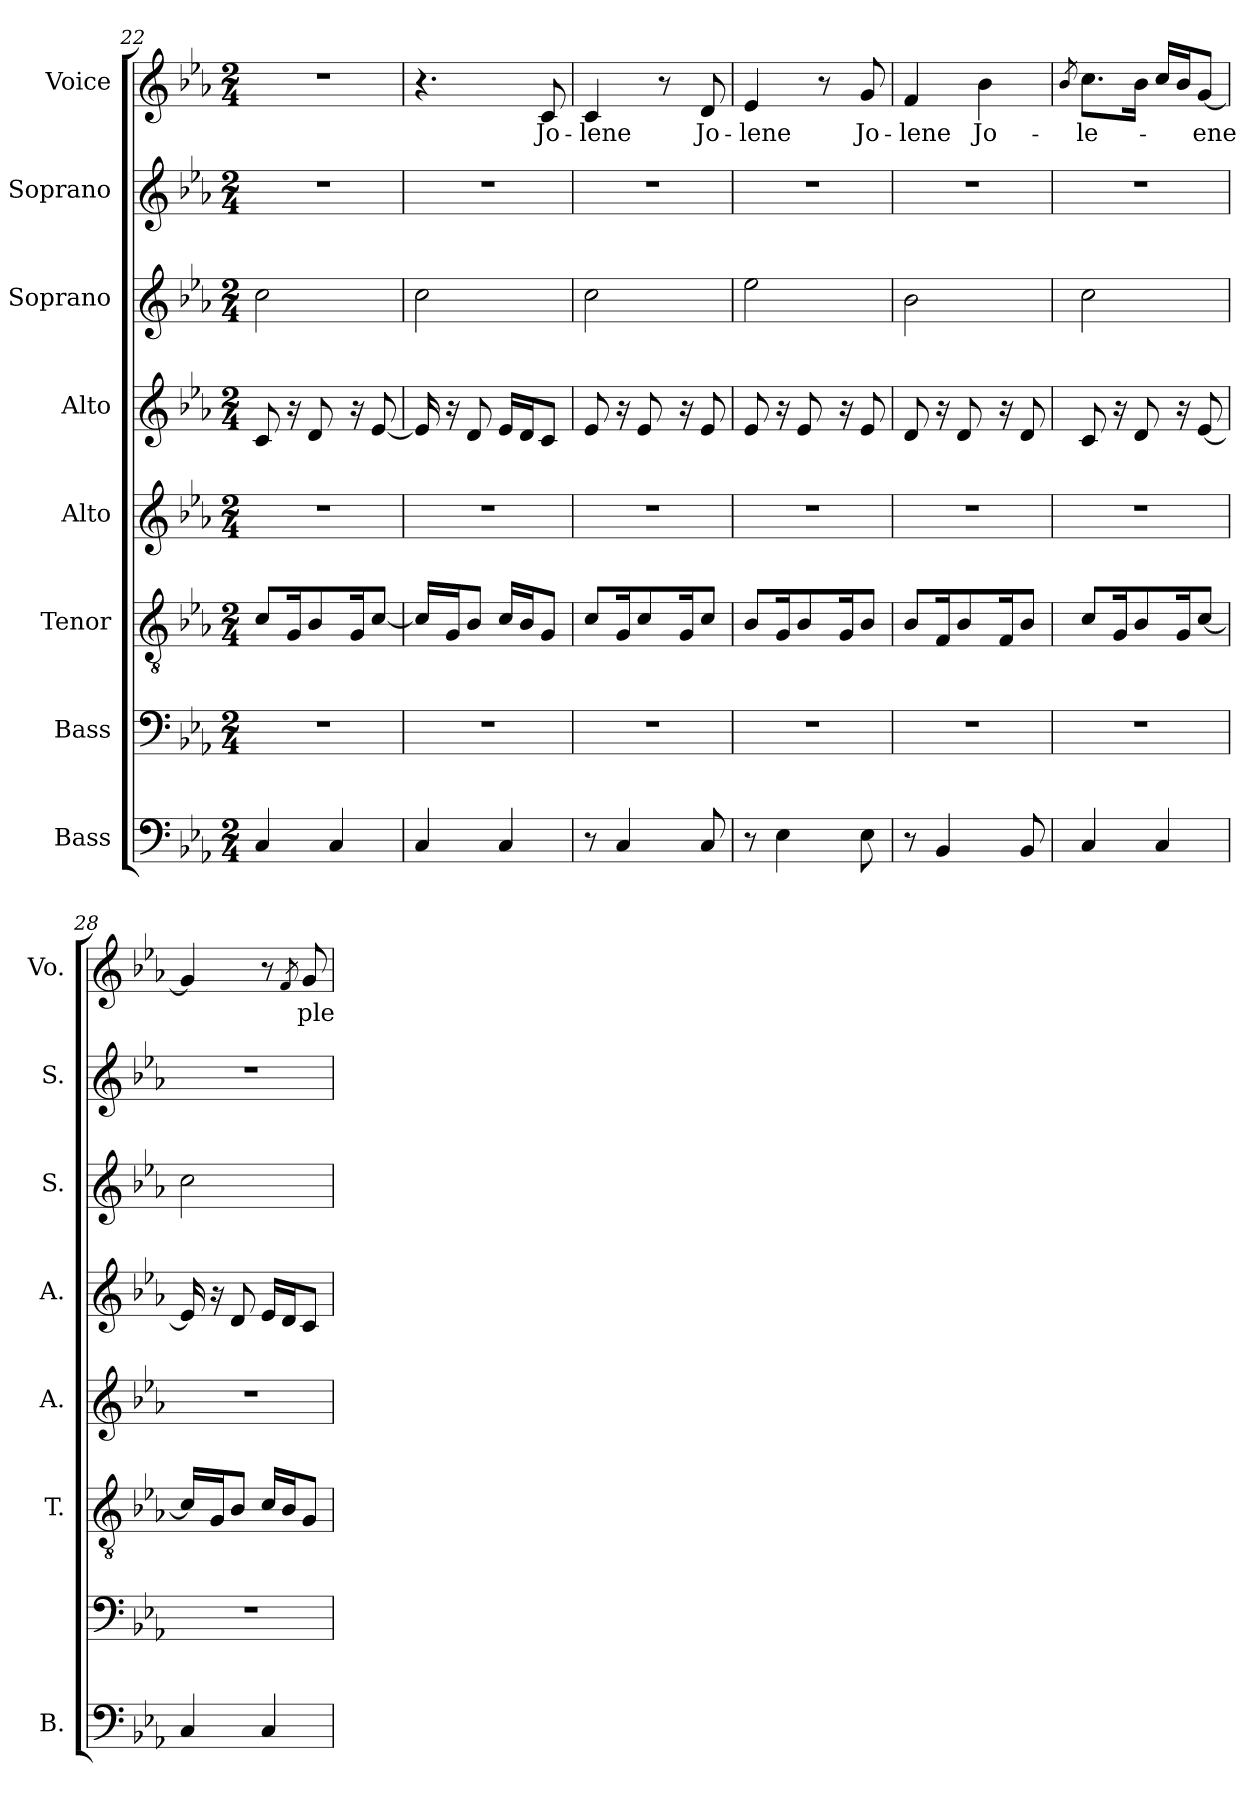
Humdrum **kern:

**kern	**kern	**kern	**kern	**kern	**kern	**kern	**kern	**text
*part8	*part7	*part6	*part5	*part4	*part3	*part2	*part1	*part1
*staff8	*staff7	*staff6	*staff5	*staff4	*staff3	*staff2	*staff1	*staff1
*I"Bass	*I"Bass	*I"Tenor	*I"Alto	*I"Alto	*I"Soprano	*I"Soprano	*I"Voice	*
*I'B.	*	*I'T.	*I'A.	*I'A.	*I'S.	*I'S.	*I'Vo.	*
*clefF4	*clefF4	*clefGv2	*clefG2	*clefG2	*clefG2	*clefG2	*clefG2	*
*k[b-e-a-]	*k[b-e-a-]	*k[b-e-a-]	*k[b-e-a-]	*k[b-e-a-]	*k[b-e-a-]	*k[b-e-a-]	*k[b-e-a-]	*
*M2/4	*M2/4	*M2/4	*M2/4	*M2/4	*M2/4	*M2/4	*M2/4	*
=22	=22	=22	=22	=22	=22	=22	=22	=22
4C/	2r	8c/L	2r	8c/	2cc\	2r	2r	.
.	.	16G/K	.	16r	.	.	.	.
.	.	8B-/	.	8d/	.	.	.	.
4C/	.	.	.	.	.	.	.	.
.	.	16G/K	.	16r	.	.	.	.
.	.	[8c/J	.	[8e-/	.	.	.	.
=23	=23	=23	=23	=23	=23	=23	=23	=23
4C/	2r	16c/LL]	2r	16e-/]	2cc\	2r	4.r	.
.	.	16G/J	.	16r	.	.	.	.
.	.	8B-/J	.	8d/	.	.	.	.
4C/	.	16c/LL	.	16e-/LL	.	.	.	.
.	.	16B-/J	.	16d/J	.	.	.	.
.	.	8G/J	.	8c/J	.	.	8c/	Jo-
!!LO:PB:g=z
=24	=24	=24	=24	=24	=24	=24	=24	=24
8r	2r	8c/L	2r	8e-/	2cc\	2r	4c/	-lene
4C/	.	16G/K	.	16r	.	.	.	.
.	.	8c/	.	8e-/	.	.	.	.
.	.	.	.	.	.	.	8r	.
.	.	16G/K	.	16r	.	.	.	.
8C/	.	8c/J	.	8e-/	.	.	8d/	Jo-
=25	=25	=25	=25	=25	=25	=25	=25	=25
8r	2r	8B-/L	2r	8e-/	2ee-\	2r	4e-/	-lene
4E-\	.	16G/K	.	16r	.	.	.	.
.	.	8B-/	.	8e-/	.	.	.	.
.	.	.	.	.	.	.	8r	.
.	.	16G/K	.	16r	.	.	.	.
8E-\	.	8B-/J	.	8e-/	.	.	8g/	Jo-
=26	=26	=26	=26	=26	=26	=26	=26	=26
8r	2r	8B-/L	2r	8d/	2b-\	2r	4f/	-lene
4BB-/	.	16F/K	.	16r	.	.	.	.
.	.	8B-/	.	8d/	.	.	.	.
.	.	.	.	.	.	.	4b-\	Jo-
.	.	16F/K	.	16r	.	.	.	.
8BB-/	.	8B-/J	.	8d/	.	.	.	.
=27	=27	=27	=27	=27	=27	=27	=27	=27
.	.	.	.	.	.	.	8qb-/	.
4C/	2r	8c/L	2r	8c/	2cc\	2r	8.cc\L	-le-
.	.	16G/K	.	16r	.	.	.	.
.	.	8B-/	.	8d/	.	.	16b-\Jk	.
4C/	.	.	.	.	.	.	16cc/LL	.
.	.	16G/K	.	16r	.	.	16b-/J	.
.	.	[8c/J	.	[8e-/	.	.	[8g/J	-ene
=28	=28	=28	=28	=28	=28	=28	=28	=28
4C/	2r	16c/LL]	2r	16e-/]	2cc\	2r	4g/]	.
.	.	16G/J	.	16r	.	.	.	.
.	.	8B-/J	.	8d/	.	.	.	.
4C/	.	16c/LL	.	16e-/LL	.	.	8r	.
.	.	16B-/J	.	16d/J	.	.	.	.
.	.	.	.	.	.	.	8qf/	.
.	.	8G/J	.	8c/J	.	.	8g/	ple-
=	=	=	=	=	=	=	=	=
*-	*-	*-	*-	*-	*-	*-	*-	*-
